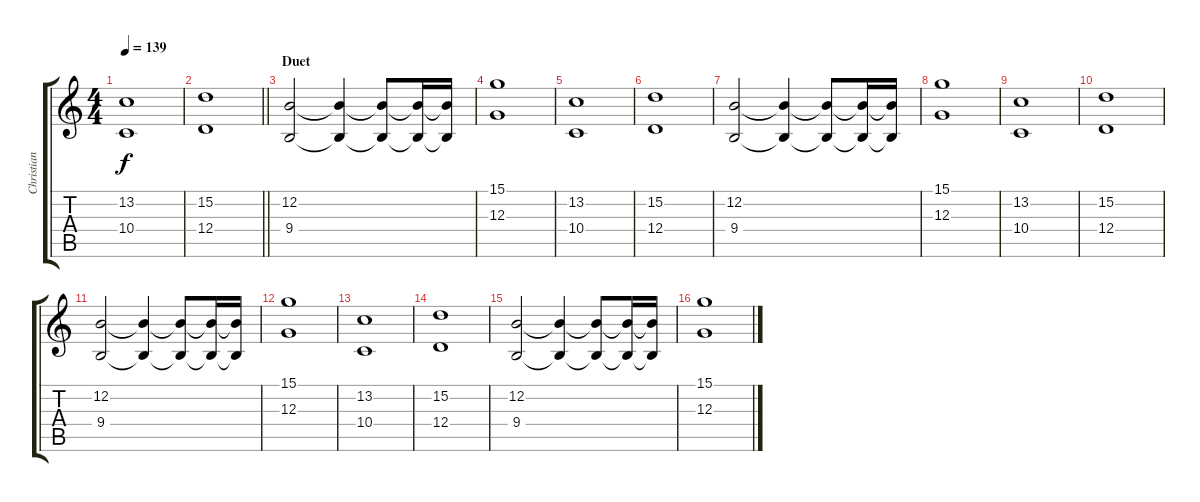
\track ("Christian McAlhaney" "Christian ") {instrument synthstrings1}
\staff {score tabs}
\tuning (E4 B3 G3 D3 A2 D2) {hide}
\ts (4 4)
\tempo 139
\clef g2
\ks c
(13.2 10.4).1{dy f} |
\barLineRight lightlight
(15.2 12.4).1 |
\section ("" "Duet")
(12.2 9.4).2 (12.2{t} 9.4{t}).4 (12.2{t} 9.4{t}).8 (12.2{t} 9.4{t}).16 (12.2{t} 9.4{t}).16 |
(15.1 12.3).1 |
(13.2 10.4).1 |
(15.2 12.4).1 |
(12.2 9.4).2 (12.2{t} 9.4{t}).4 (12.2{t} 9.4{t}).8 (12.2{t} 9.4{t}).16 (12.2{t} 9.4{t}).16 |
(15.1 12.3).1 |
(13.2 10.4).1 |
(15.2 12.4).1 |
(12.2 9.4).2 (12.2{t} 9.4{t}).4 (12.2{t} 9.4{t}).8 (12.2{t} 9.4{t}).16 (12.2{t} 9.4{t}).16 |
(15.1 12.3).1 |
(13.2 10.4).1 |
(15.2 12.4).1 |
(12.2 9.4).2 (12.2{t} 9.4{t}).4 (12.2{t} 9.4{t}).8 (12.2{t} 9.4{t}).16 (12.2{t} 9.4{t}).16 |
(15.1 12.3).1
